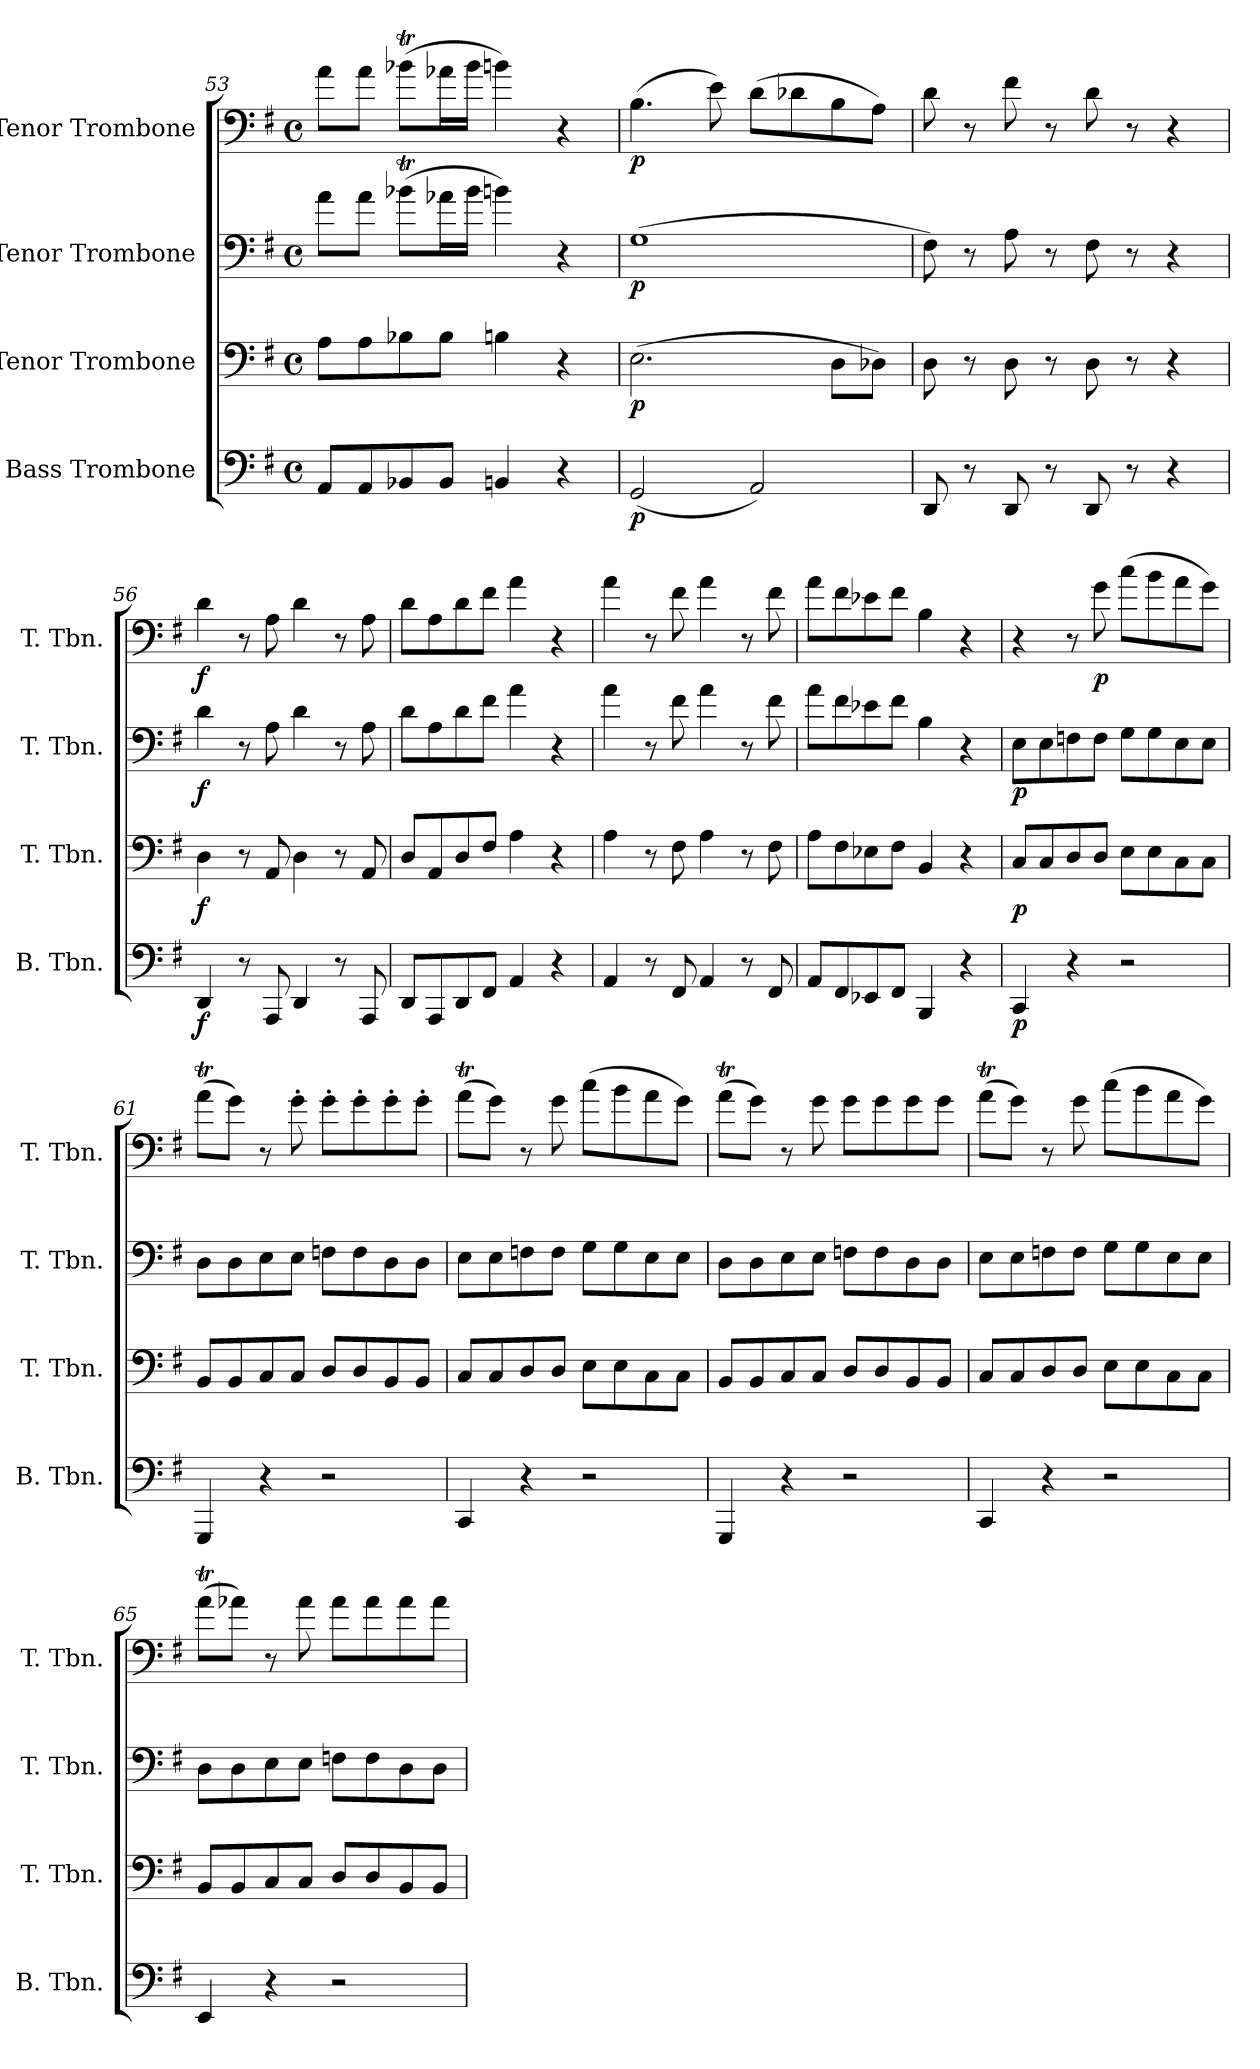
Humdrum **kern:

**kern	**dynam	**kern	**dynam	**kern	**dynam	**kern	**dynam
*part4	*part4	*part3	*part3	*part2	*part2	*part1	*part1
*staff4	*staff4	*staff3	*staff3	*staff2	*staff2	*staff1	*staff1
*I"Bass Trombone	*	*I"Tenor Trombone	*	*I"Tenor Trombone	*	*I"Tenor Trombone	*
*I'B. Tbn.	*	*I'T. Tbn.	*	*I'T. Tbn.	*	*I'T. Tbn.	*
!!LO:PB:g=z
*clefF4	*	*clefF4	*	*clefF4	*	*clefF4	*
*k[f#]	*	*k[f#]	*	*k[f#]	*	*k[f#]	*
*M4/4	*	*M4/4	*	*M4/4	*	*M4/4	*
*met(c)	*	*met(c)	*	*met(c)	*	*met(c)	*
=53	=53	=53	=53	=53	=53	=53	=53
8AA/L	.	8A\L	.	8a\L	.	8a\L	.
8AA/	.	8A\	.	8a\J	.	8a\J	.
8BB-X/	.	8B-X\	.	(>8b-XT\L	.	(>8b-XT\L	.
8BB-/J	.	8B-\J	.	16a-X\L	.	16a-X\L	.
.	.	.	.	16b-\JJ	.	16b-\JJ	.
4BBn/	.	4Bn\	.	4bn\)	.	4bn\)	.
4r	.	4r	.	4r	.	4r	.
=54	=54	=54	=54	=54	=54	=54	=54
!	!LO:DY:b	!	!LO:DY:b	!	!LO:DY:b	!	!LO:DY:b
(<2GG/	p	(>2.E\	p	(>1G	p	(>4.B\	p
.	.	.	.	.	.	8e\)	.
2AA/)	.	.	.	.	.	(>8d\L	.
.	.	.	.	.	.	8d-X\	.
.	.	8D\L	.	.	.	8B\	.
.	.	8D-X\J)	.	.	.	8A\J)	.
=55	=55	=55	=55	=55	=55	=55	=55
8DD/	.	8D\	.	8F#\)	.	8d\	.
8r	.	8r	.	8r	.	8r	.
8DD/	.	8D\	.	8A\	.	8f#\	.
8r	.	8r	.	8r	.	8r	.
8DD/	.	8D\	.	8F#\	.	8d\	.
8r	.	8r	.	8r	.	8r	.
4r	.	4r	.	4r	.	4r	.
=56	=56	=56	=56	=56	=56	=56	=56
!	!LO:DY:b	!	!LO:DY:b	!	!LO:DY:b	!	!LO:DY:b
4DD/	f	4D\	f	4d\	f	4d\	f
8r	.	8r	.	8r	.	8r	.
8AAA/	.	8AA/	.	8A\	.	8A\	.
4DD/	.	4D\	.	4d\	.	4d\	.
8r	.	8r	.	8r	.	8r	.
8AAA/	.	8AA/	.	8A\	.	8A\	.
!!LO:LB:g=z
=57	=57	=57	=57	=57	=57	=57	=57
8DD/L	.	8D/L	.	8d\L	.	8d\L	.
8AAA/	.	8AA/	.	8A\	.	8A\	.
8DD/	.	8D/	.	8d\	.	8d\	.
8FF#/J	.	8F#/J	.	8f#\J	.	8f#\J	.
4AA/	.	4A\	.	4a\	.	4a\	.
4r	.	4r	.	4r	.	4r	.
=58	=58	=58	=58	=58	=58	=58	=58
4AA/	.	4A\	.	4a\	.	4a\	.
8r	.	8r	.	8r	.	8r	.
8FF#/	.	8F#\	.	8f#\	.	8f#\	.
4AA/	.	4A\	.	4a\	.	4a\	.
8r	.	8r	.	8r	.	8r	.
8FF#/	.	8F#\	.	8f#\	.	8f#\	.
=59	=59	=59	=59	=59	=59	=59	=59
8AA/L	.	8A\L	.	8a\L	.	8a\L	.
8FF#/	.	8F#\	.	8f#\	.	8f#\	.
8EE-X/	.	8E-X\	.	8e-X\	.	8e-X\	.
8FF#/J	.	8F#\J	.	8f#\J	.	8f#\J	.
4BBB/	.	4BB/	.	4B\	.	4B\	.
4r	.	4r	.	4r	.	4r	.
=60	=60	=60	=60	=60	=60	=60	=60
!	!LO:DY:b	!	!LO:DY:b	!	!LO:DY:b	!	!
4CC/	p	8C/L	p	8E\L	p	4r	.
.	.	8C/	.	8E\	.	.	.
4r	.	8D/	.	8Fn\	.	8r	.
!	!	!	!	!	!	!	!LO:DY:b
.	.	8D/J	.	8F\J	.	8g\	p
2r	.	8E\L	.	8G\L	.	(>8cc\L	.
.	.	8E\	.	8G\	.	8b\	.
.	.	8C\	.	8E\	.	8a\	.
.	.	8C\J	.	8E\J	.	8g\J)	.
!!LO:LB:g=z
=61	=61	=61	=61	=61	=61	=61	=61
4GGG/	.	8BB/L	.	8D\L	.	(>8aT\L	.
.	.	8BB/	.	8D\	.	8g\J)	.
4r	.	8C/	.	8E\	.	8r	.
.	.	8C/J	.	8E\J	.	8g'\	.
2r	.	8D/L	.	8Fn\L	.	8g'\L	.
.	.	8D/	.	8F\	.	8g'\	.
.	.	8BB/	.	8D\	.	8g'\	.
.	.	8BB/J	.	8D\J	.	8g'\J	.
=62	=62	=62	=62	=62	=62	=62	=62
4CC/	.	8C/L	.	8E\L	.	(>8aT\L	.
.	.	8C/	.	8E\	.	8g\J)	.
4r	.	8D/	.	8Fn\	.	8r	.
.	.	8D/J	.	8F\J	.	8g\	.
2r	.	8E\L	.	8G\L	.	(>8cc\L	.
.	.	8E\	.	8G\	.	8b\	.
.	.	8C\	.	8E\	.	8a\	.
.	.	8C\J	.	8E\J	.	8g\J)	.
=63	=63	=63	=63	=63	=63	=63	=63
4GGG/	.	8BB/L	.	8D\L	.	(>8aT\L	.
.	.	8BB/	.	8D\	.	8g\J)	.
4r	.	8C/	.	8E\	.	8r	.
.	.	8C/J	.	8E\J	.	8g\	.
2r	.	8D/L	.	8Fn\L	.	8g\L	.
.	.	8D/	.	8F\	.	8g\	.
.	.	8BB/	.	8D\	.	8g\	.
.	.	8BB/J	.	8D\J	.	8g\J	.
=64	=64	=64	=64	=64	=64	=64	=64
4CC/	.	8C/L	.	8E\L	.	(>8aT\L	.
.	.	8C/	.	8E\	.	8g\J)	.
4r	.	8D/	.	8Fn\	.	8r	.
.	.	8D/J	.	8F\J	.	8g\	.
2r	.	8E\L	.	8G\L	.	(>8cc\L	.
.	.	8E\	.	8G\	.	8b\	.
.	.	8C\	.	8E\	.	8a\	.
.	.	8C\J	.	8E\J	.	8g\J)	.
!!LO:PB:g=z
=65	=65	=65	=65	=65	=65	=65	=65
4EE/	.	8BB/L	.	8D\L	.	(>8aT\L	.
.	.	8BB/	.	8D\	.	8a-X\J)	.
4r	.	8C/	.	8E\	.	8r	.
.	.	8C/J	.	8E\J	.	8a-\	.
2r	.	8D/L	.	8Fn\L	.	8a-\L	.
.	.	8D/	.	8F\	.	8a-\	.
.	.	8BB/	.	8D\	.	8a-\	.
.	.	8BB/J	.	8D\J	.	8a-\J	.
=	=	=	=	=	=	=	=
*-	*-	*-	*-	*-	*-	*-	*-
